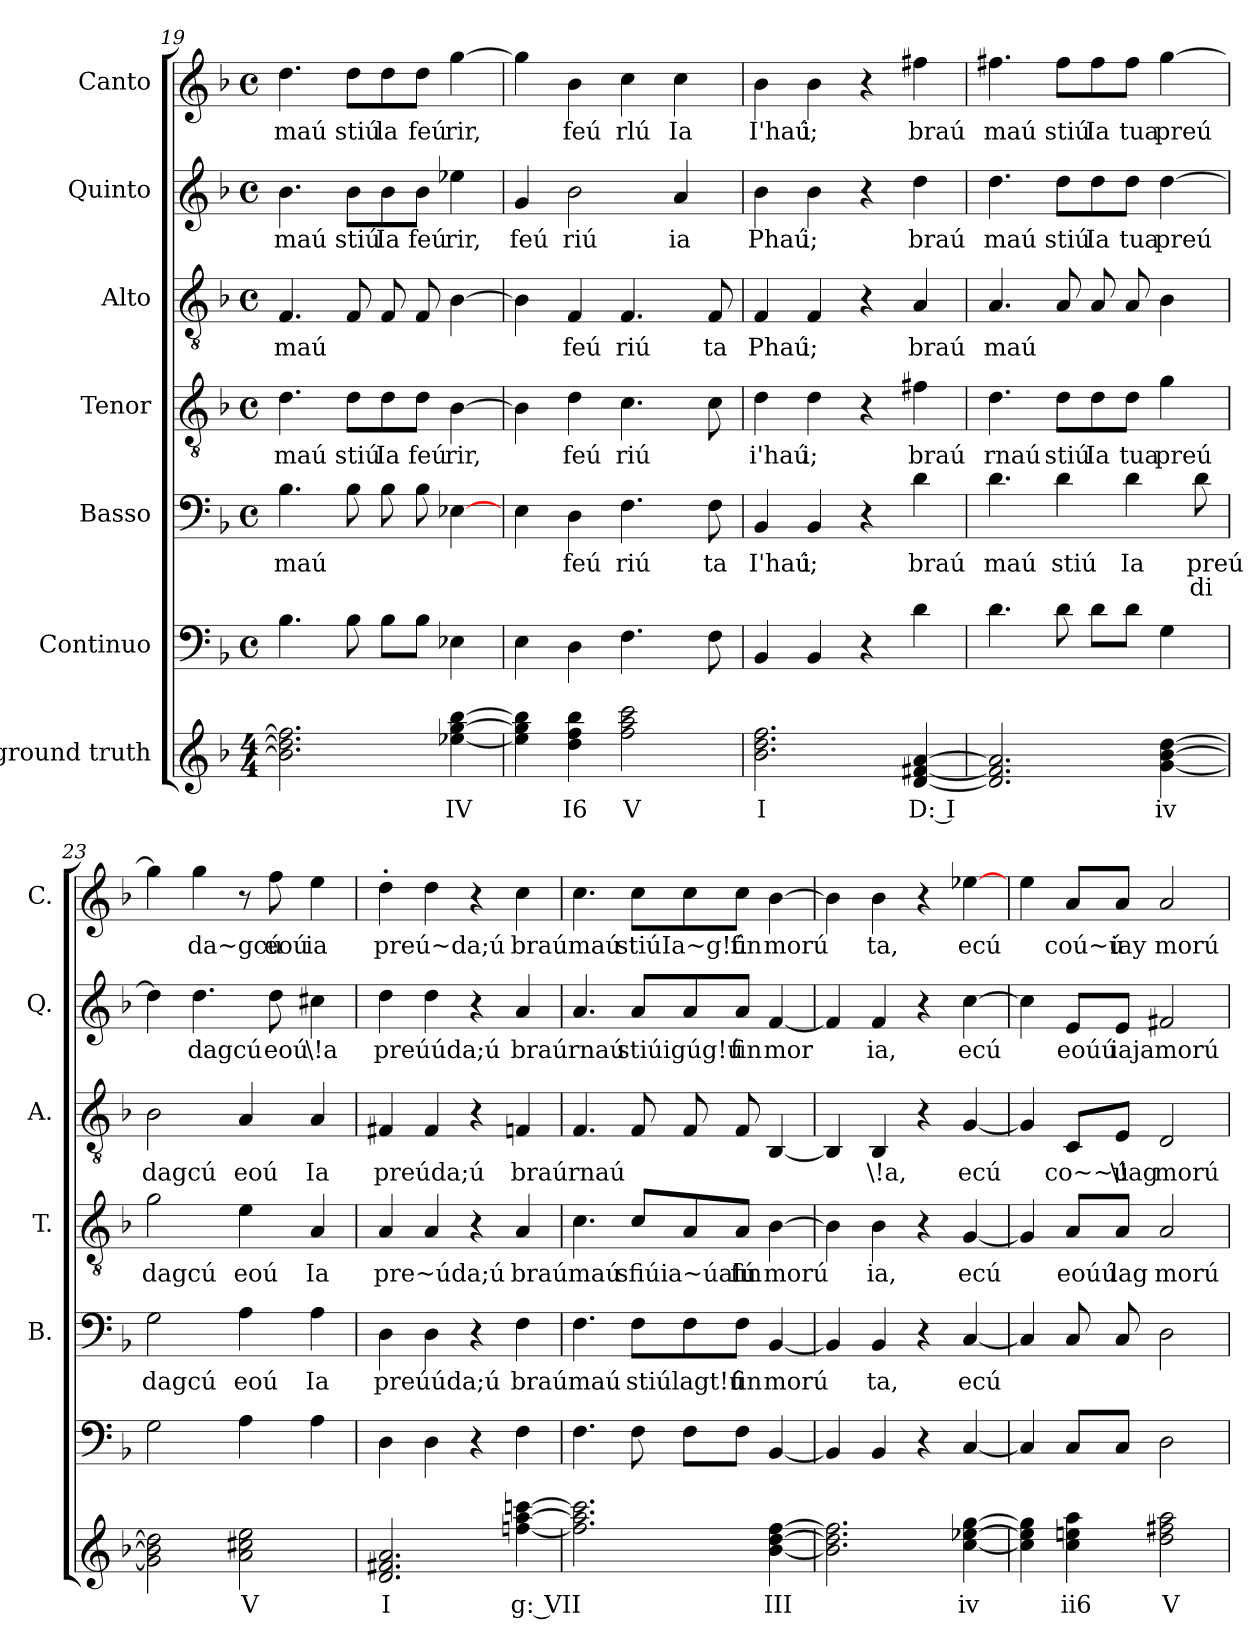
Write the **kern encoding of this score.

**kern	**text	**kern	**kern	**text	**text	**kern	**text	**kern	**text	**kern	**text	**kern	**text
*part7	*part7	*part6	*part5	*part5	*part5	*part4	*part4	*part3	*part3	*part2	*part2	*part1	*part1
*staff7	*staff7	*staff6	*staff5	*staff5	*staff5	*staff4	*staff4	*staff3	*staff3	*staff2	*staff2	*staff1	*staff1
*I"ground truth	*	*I"Continuo	*I"Basso	*	*	*I"Tenor	*	*I"Alto	*	*I"Quinto	*	*I"Canto	*
*	*	*	*I'B.	*	*	*I'T.	*	*I'A.	*	*I'Q.	*	*I'C.	*
*	*	*clefF4	*clefF4	*	*	*clefGv2	*	*clefGv2	*	*clefG2	*	*clefG2	*
*k[b-]	*	*k[b-]	*k[b-]	*	*	*k[b-]	*	*k[b-]	*	*k[b-]	*	*k[b-]	*
*	*	*F:	*F:	*	*	*F:	*	*F:	*	*F:	*	*F:	*
*M4/4	*	*M4/4	*M4/4	*	*	*M4/4	*	*M4/4	*	*M4/4	*	*M4/4	*
*	*	*met(c)	*met(c)	*	*	*met(c)	*	*met(c)	*	*met(c)	*	*met(c)	*
=19	=19	=19	=19	=19	=19	=19	=19	=19	=19	=19	=19	=19	=19
!	!	!	!	!LO:LY:b	!	!	!	!	!	!	!	!	!
!	!	!	!	!	!	!	!LO:LY:b	!	!	!	!	!	!
!	!	!	!	!	!	!	!	!	!LO:LY:b	!	!	!	!
!	!	!	!	!	!	!	!	!	!	!	!LO:LY:b	!	!
!	!	!	!	!	!	!	!	!	!	!	!	!	!LO:LY:b
2.b-] 2.dd] 2.ff]	.	4.B-\	4.B-\	maú	.	4.d\	maú	4.F/	maú	4.b-\	maú	4.dd\	maú
!	!	!	!	!	!	!	!LO:LY:b	!	!	!	!	!	!
!	!	!	!	!	!	!	!	!	!	!	!LO:LY:b	!	!
!	!	!	!	!	!	!	!	!	!	!	!	!	!LO:LY:b
.	.	8B-\	8B-\	.	.	8d\L	stiú	8F/	.	8b-\L	stiú	8dd\L	stiú
!	!	!	!	!	!	!	!LO:LY:b	!	!	!	!	!	!
!	!	!	!	!	!	!	!	!	!	!	!LO:LY:b	!	!
!	!	!	!	!	!	!	!	!	!	!	!	!	!LO:LY:b
.	.	8B-\L	8B-\	.	.	8d\	Ia	8F/	.	8b-\	Ia	8dd\	la
!	!	!	!	!	!	!	!LO:LY:b	!	!	!	!	!	!
!	!	!	!	!	!	!	!	!	!	!	!LO:LY:b	!	!
!	!	!	!	!	!	!	!	!	!	!	!	!	!LO:LY:b
.	.	8B-\J	8B-\	.	.	8d\J	feú	8F/	.	8b-\J	feú	8dd\J	feú
!	!	!	!	!	!	!	!LO:LY:b	!	!	!	!	!	!
!	!	!	!	!	!	!	!	!	!	!	!LO:LY:b	!	!
!	!	!	!	!	!	!	!	!	!	!	!	!	!LO:LY:b
[4ee-X [4gg [4bb-	IV	4E-X\	[4E-X\	.	.	[4B-\	rir,	[4B-\	.	4ee-X\	rir,	[4gg\	rir,
=20	=20	=20	=20	=20	=20	=20	=20	=20	=20	=20	=20	=20	=20
!	!	!	!	!	!	!	!	!	!	!	!LO:LY:b	!	!
4ee-] 4gg] 4bb-]	.	4E\	4E\	.	.	4B-\]	.	4B-\]	.	4g/	feú	4gg\]	.
!	!	!	!	!LO:LY:b	!	!	!	!	!	!	!	!	!
!	!	!	!	!	!	!	!LO:LY:b	!	!	!	!	!	!
!	!	!	!	!	!	!	!	!	!LO:LY:b	!	!	!	!
!	!	!	!	!	!	!	!	!	!	!	!LO:LY:b	!	!
!	!	!	!	!	!	!	!	!	!	!	!	!	!LO:LY:b
4dd 4ff 4bb-	I6	4D\	4D\	feú	.	4d\	feú	4F/	feú	2b-\	riú	4b-\	feú
!	!	!	!	!LO:LY:b	!	!	!	!	!	!	!	!	!
!	!	!	!	!	!	!	!LO:LY:b	!	!	!	!	!	!
!	!	!	!	!	!	!	!	!	!LO:LY:b	!	!	!	!
!	!	!	!	!	!	!	!	!	!	!	!	!	!LO:LY:b
2ff 2aa 2ccc	V	4.F\	4.F\	riú	.	4.c\	riú	4.F/	riú	.	.	4cc\	rlú
!	!	!	!	!	!	!	!	!	!	!	!LO:LY:b	!	!
!	!	!	!	!	!	!	!	!	!	!	!	!	!LO:LY:b
.	.	.	.	.	.	.	.	.	.	4a/	ia	4cc\	Ia
!	!	!	!	!LO:LY:b	!	!	!	!	!	!	!	!	!
!	!	!	!	!	!	!	!	!	!LO:LY:b	!	!	!	!
.	.	8F\	8F\	ta	.	8c\	.	8F/	ta	.	.	.	.
=21	=21	=21	=21	=21	=21	=21	=21	=21	=21	=21	=21	=21	=21
!	!	!	!	!LO:LY:b	!	!	!	!	!	!	!	!	!
!	!	!	!	!	!	!	!LO:LY:b	!	!	!	!	!	!
!	!	!	!	!	!	!	!	!	!LO:LY:b	!	!	!	!
!	!	!	!	!	!	!	!	!	!	!	!LO:LY:b	!	!
!	!	!	!	!	!	!	!	!	!	!	!	!	!LO:LY:b
2.b- 2.dd 2.ff	I	4BB-/	4BB-/	I'haú	.	4d\	i'haú	4F/	Phaú	4b-\	Phaú	4b-\	I'haú
!	!	!	!	!LO:LY:b	!	!	!	!	!	!	!	!	!
!	!	!	!	!	!	!	!LO:LY:b	!	!	!	!	!	!
!	!	!	!	!	!	!	!	!	!LO:LY:b	!	!	!	!
!	!	!	!	!	!	!	!	!	!	!	!LO:LY:b	!	!
!	!	!	!	!	!	!	!	!	!	!	!	!	!LO:LY:b
.	.	4BB-/	4BB-/	i;	.	4d\	i;	4F/	i;	4b-\	i;	4b-\	i;
.	.	4r	4r	.	.	4r	.	4r	.	4r	.	4r	.
!	!	!	!	!LO:LY:b	!	!	!	!	!	!	!	!	!
!	!	!	!	!	!	!	!LO:LY:b	!	!	!	!	!	!
!	!	!	!	!	!	!	!	!	!LO:LY:b	!	!	!	!
!	!	!	!	!	!	!	!	!	!	!	!LO:LY:b	!	!
!	!	!	!	!	!	!	!	!	!	!	!	!	!LO:LY:b
[4d [4f#X [4a	D: I	4d\	4d\	braú	.	4f#X\	braú	4A/	braú	4dd\	braú	4ff#X\	braú
!!LO:PB:g=z
=22	=22	=22	=22	=22	=22	=22	=22	=22	=22	=22	=22	=22	=22
!	!	!	!	!LO:LY:b	!	!	!	!	!	!	!	!	!
!	!	!	!	!	!	!	!LO:LY:b	!	!	!	!	!	!
!	!	!	!	!	!	!	!	!	!LO:LY:b	!	!	!	!
!	!	!	!	!	!	!	!	!	!	!	!LO:LY:b	!	!
!	!	!	!	!	!	!	!	!	!	!	!	!	!LO:LY:b
2.d] 2.f#] 2.a]	.	4.d\	4.d\	maú	.	4.d\	rnaú	4.A/	maú	4.dd\	maú	4.ff#X\	maú
!	!	!	!	!LO:LY:b	!	!	!	!	!	!	!	!	!
!	!	!	!	!	!	!	!LO:LY:b	!	!	!	!	!	!
!	!	!	!	!	!	!	!	!	!	!	!LO:LY:b	!	!
!	!	!	!	!	!	!	!	!	!	!	!	!	!LO:LY:b
.	.	8d\	4d\	stiú	.	8d\L	stiú	8A/	.	8dd\L	stiú	8ff#\L	stiú
!	!	!	!	!	!	!	!LO:LY:b	!	!	!	!	!	!
!	!	!	!	!	!	!	!	!	!	!	!LO:LY:b	!	!
!	!	!	!	!	!	!	!	!	!	!	!	!	!LO:LY:b
.	.	8d\L	.	.	.	8d\	Ia	8A/	.	8dd\	Ia	8ff#\	Ia
!	!	!	!	!LO:LY:b	!	!	!	!	!	!	!	!	!
!	!	!	!	!	!	!	!LO:LY:b	!	!	!	!	!	!
!	!	!	!	!	!	!	!	!	!	!	!LO:LY:b	!	!
!	!	!	!	!	!	!	!	!	!	!	!	!	!LO:LY:b
.	.	8d\J	4d\	Ia	.	8d\J	tua	8A/	.	8dd\J	tua	8ff#\J	tua
!	!	!	!	!	!	!	!LO:LY:b	!	!	!	!	!	!
!	!	!	!	!	!	!	!	!	!	!	!LO:LY:b	!	!
!	!	!	!	!	!	!	!	!	!	!	!	!	!LO:LY:b
[4g [4b- [4dd	iv	4G\	.	.	.	4g\	preú	4B-\	.	[4dd\	preú	[4gg\	preú
!	!	!	!	!LO:LY:b	!LO:LY:b	!	!	!	!	!	!	!	!
.	.	.	8d\	preú	di	.	.	.	.	.	.	.	.
=23	=23	=23	=23	=23	=23	=23	=23	=23	=23	=23	=23	=23	=23
!	!	!	!	!LO:LY:b	!	!	!	!	!	!	!	!	!
!	!	!	!	!	!	!	!LO:LY:b	!	!	!	!	!	!
!	!	!	!	!	!	!	!	!	!LO:LY:b	!	!	!	!
2g] 2b-] 2dd]	.	2G\	2G\	dagcú	.	2g\	dagcú	2B-\	dagcú	4dd\]	.	4gg\]	.
!	!	!	!	!	!	!	!	!	!	!	!LO:LY:b	!	!
!	!	!	!	!	!	!	!	!	!	!	!	!	!LO:LY:b
.	.	.	.	.	.	.	.	.	.	4.dd\	dagcú	4gg\	da~gcú
!	!	!	!	!LO:LY:b	!	!	!	!	!	!	!	!	!
!	!	!	!	!	!	!	!LO:LY:b	!	!	!	!	!	!
!	!	!	!	!	!	!	!	!	!LO:LY:b	!	!	!	!
2a 2cc#X 2ee	V	4A\	4A\	eoú	.	4e\	eoú	4A/	eoú	.	.	8r	.
!	!	!	!	!	!	!	!	!	!	!	!LO:LY:b	!	!
!	!	!	!	!	!	!	!	!	!	!	!	!	!LO:LY:b
.	.	.	.	.	.	.	.	.	.	8dd\	eoú	8ff\	eoú
!	!	!	!	!LO:LY:b	!	!	!	!	!	!	!	!	!
!	!	!	!	!	!	!	!LO:LY:b	!	!	!	!	!	!
!	!	!	!	!	!	!	!	!	!LO:LY:b	!	!	!	!
!	!	!	!	!	!	!	!	!	!	!	!LO:LY:b	!	!
!	!	!	!	!	!	!	!	!	!	!	!	!	!LO:LY:b
.	.	4A\	4A\	Ia	.	4A/	Ia	4A/	Ia	4cc#X\	\!a	4ee\	ia
=24	=24	=24	=24	=24	=24	=24	=24	=24	=24	=24	=24	=24	=24
!	!	!	!	!LO:LY:b	!	!	!	!	!	!	!	!	!
!	!	!	!	!	!	!	!LO:LY:b	!	!	!	!	!	!
!	!	!	!	!	!	!	!	!	!LO:LY:b	!	!	!	!
!	!	!	!	!	!	!	!	!	!	!	!LO:LY:b	!	!
!	!	!	!	!	!	!	!	!	!	!	!	!	!LO:LY:b
2.d 2.f#X 2.a	I	4D\	4D\	preúúda;ú	.	4A/	pre~úda;ú	4F#X/	preúda;ú	4dd\	preúúda;ú	4dd'>\	preú~da;ú
.	.	4D\	4D\	.	.	4A/	.	4F#/	.	4dd\	.	4dd\	.
.	.	4r	4r	.	.	4r	.	4r	.	4r	.	4r	.
!	!	!	!	!LO:LY:b	!	!	!	!	!	!	!	!	!
!	!	!	!	!	!	!	!LO:LY:b	!	!	!	!	!	!
!	!	!	!	!	!	!	!	!	!LO:LY:b	!	!	!	!
!	!	!	!	!	!	!	!	!	!	!	!LO:LY:b	!	!
!	!	!	!	!	!	!	!	!	!	!	!	!	!LO:LY:b
[4ffn [4aa [4cccn	g: VII	4F\	4F\	braú	.	4A/	braú	4Fn/	braú	4a/	braú	4cc\	braú
=25	=25	=25	=25	=25	=25	=25	=25	=25	=25	=25	=25	=25	=25
!	!	!	!	!LO:LY:b	!	!	!	!	!	!	!	!	!
!	!	!	!	!	!	!	!LO:LY:b	!	!	!	!	!	!
!	!	!	!	!	!	!	!	!	!LO:LY:b	!	!	!	!
!	!	!	!	!	!	!	!	!	!	!	!LO:LY:b	!	!
!	!	!	!	!	!	!	!	!	!	!	!	!	!LO:LY:b
2.ff] 2.aa] 2.ccc]	.	4.F\	4.F\	maú	.	4.c\	maú	4.F/	rnaú	4.a/	rnaú	4.cc\	maú
!	!	!	!	!LO:LY:b	!	!	!	!	!	!	!	!	!
!	!	!	!	!	!	!	!LO:LY:b	!	!	!	!	!	!
!	!	!	!	!	!	!	!	!	!	!	!LO:LY:b	!	!
!	!	!	!	!	!	!	!	!	!	!	!	!	!LO:LY:b
.	.	8F\	8F\L	stiúlagt!ú	.	8c/L	sfiúia~úalú	8F/	.	8a/L	stiúigúg!ú	8cc\L	stiúIa~g!ú
.	.	8F\L	8F\	.	.	8A/	.	8F/	.	8a/	.	8cc\	.
!	!	!	!	!LO:LY:b	!	!	!	!	!	!	!	!	!
!	!	!	!	!	!	!	!LO:LY:b	!	!	!	!	!	!
!	!	!	!	!	!	!	!	!	!	!	!LO:LY:b	!	!
!	!	!	!	!	!	!	!	!	!	!	!	!	!LO:LY:b
.	.	8F\J	8F\J	fin	.	8A/J	fin	8F/	.	8a/J	fin	8cc\J	fin
!	!	!	!	!LO:LY:b	!	!	!	!	!	!	!	!	!
!	!	!	!	!	!	!	!LO:LY:b	!	!	!	!	!	!
!	!	!	!	!	!	!	!	!	!	!	!LO:LY:b	!	!
!	!	!	!	!	!	!	!	!	!	!	!	!	!LO:LY:b
[4b- [4dd [4ff	III	[4BB-/	[4BB-/	morú	.	[4B-\	morú	[4BB-/	.	[4f/	mor	[4b-\	morú
=26	=26	=26	=26	=26	=26	=26	=26	=26	=26	=26	=26	=26	=26
2.b-] 2.dd] 2.ff]	.	4BB-/]	4BB-/]	.	.	4B-\]	.	4BB-/]	.	4f/]	.	4b-\]	.
!	!	!	!	!LO:LY:b	!	!	!	!	!	!	!	!	!
!	!	!	!	!	!	!	!LO:LY:b	!	!	!	!	!	!
!	!	!	!	!	!	!	!	!	!LO:LY:b	!	!	!	!
!	!	!	!	!	!	!	!	!	!	!	!LO:LY:b	!	!
!	!	!	!	!	!	!	!	!	!	!	!	!	!LO:LY:b
.	.	4BB-/	4BB-/	ta,	.	4B-\	ia,	4BB-/	\!a,	4f/	ia,	4b-\	ta,
.	.	4r	4r	.	.	4r	.	4r	.	4r	.	4r	.
!	!	!	!	!LO:LY:b	!	!	!	!	!	!	!	!	!
!	!	!	!	!	!	!	!LO:LY:b	!	!	!	!	!	!
!	!	!	!	!	!	!	!	!	!LO:LY:b	!	!	!	!
!	!	!	!	!	!	!	!	!	!	!	!LO:LY:b	!	!
!	!	!	!	!	!	!	!	!	!	!	!	!	!LO:LY:b
[4cc [4ee-X [4gg	iv	[4C/	[4C/	ecú	.	[4G/	ecú	[4G/	ecú	[4cc\	ecú	[4ee-X\	ecú
!!LO:LB:g=z
=27	=27	=27	=27	=27	=27	=27	=27	=27	=27	=27	=27	=27	=27
4cc] 4ee-] 4gg]	.	4C/]	4C/]	.	.	4G/]	.	4G/]	.	4cc\]	.	4ee\	.
!	!	!	!	!	!	!	!LO:LY:b	!	!	!	!	!	!
!	!	!	!	!	!	!	!	!	!LO:LY:b	!	!	!	!
!	!	!	!	!	!	!	!	!	!	!	!LO:LY:b	!	!
!	!	!	!	!	!	!	!	!	!	!	!	!	!LO:LY:b
4cc 4een 4aa	ii6	8C/L	8C/	.	.	8A/L	eoúú	8C/L	co~~ú	8e/L	eoúú	8a/L	coú~ú
!	!	!	!	!	!	!	!LO:LY:b	!	!	!	!	!	!
!	!	!	!	!	!	!	!	!	!LO:LY:b	!	!	!	!
!	!	!	!	!	!	!	!	!	!	!	!LO:LY:b	!	!
!	!	!	!	!	!	!	!	!	!	!	!	!	!LO:LY:b
.	.	8C/J	8C/	.	.	8A/J	lag	8E/J	\!ag	8e/J	iaja	8a/J	iay
!	!	!	!	!	!	!	!LO:LY:b	!	!	!	!	!	!
!	!	!	!	!	!	!	!	!	!LO:LY:b	!	!	!	!
!	!	!	!	!	!	!	!	!	!	!	!LO:LY:b	!	!
!	!	!	!	!	!	!	!	!	!	!	!	!	!LO:LY:b
2dd 2ff#X 2aa	V	2D\	2D\	.	.	2A/	morú	2D/	morú	2f#X/	morú	2a/	morú
=	=	=	=	=	=	=	=	=	=	=	=	=	=
*-	*-	*-	*-	*-	*-	*-	*-	*-	*-	*-	*-	*-	*-
